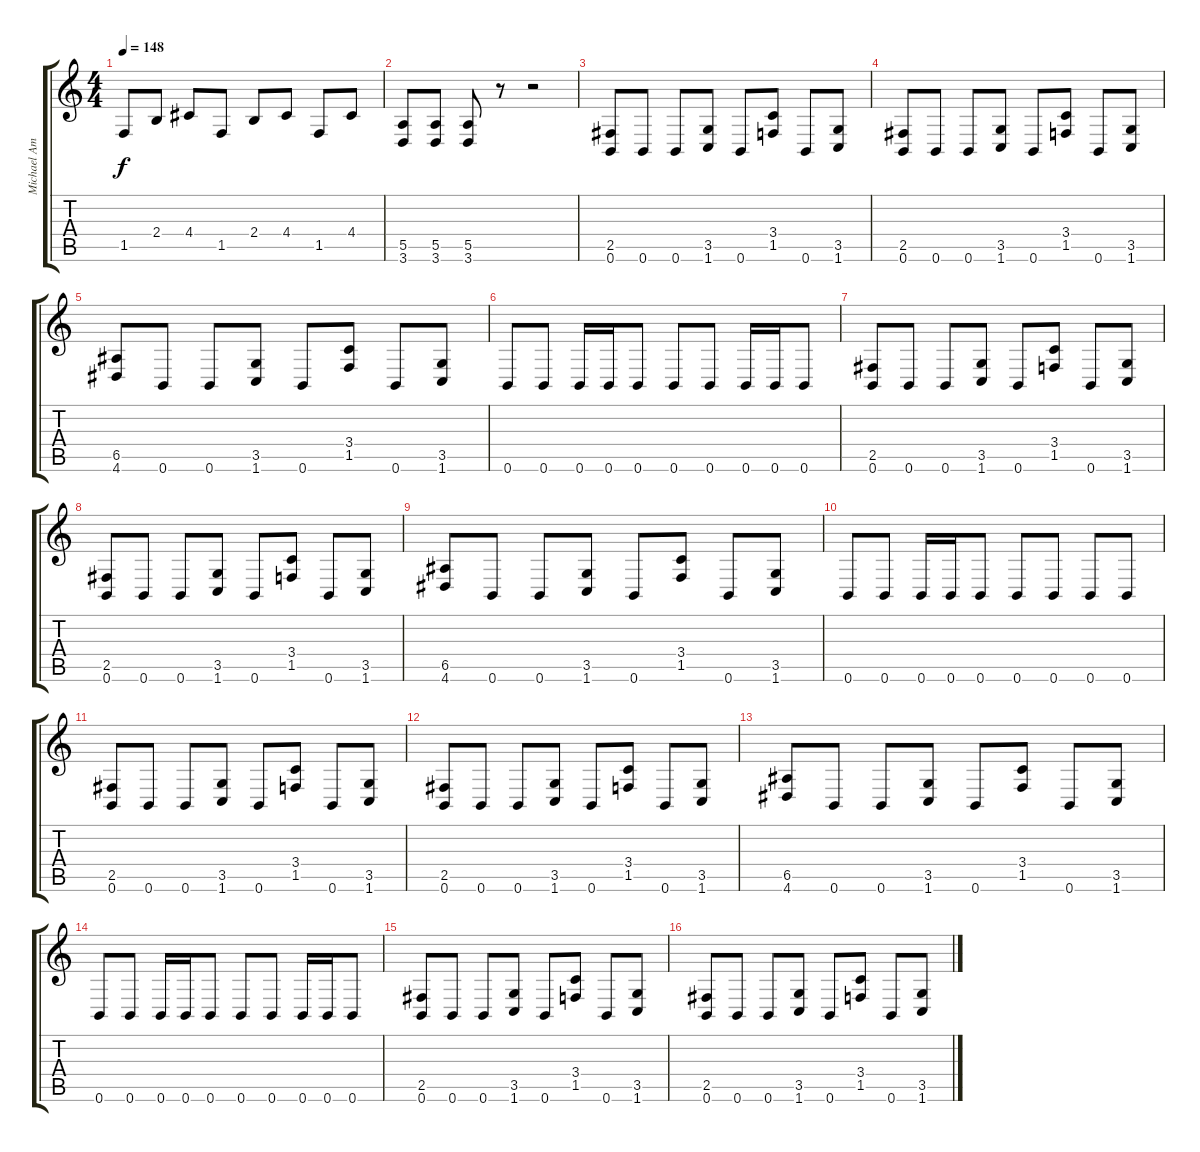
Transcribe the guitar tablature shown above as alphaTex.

\track ("Michael Amott" "Michael Am") {instrument distortionguitar}
\staff {score tabs}
\tuning (B3 Gb3 D3 A2 E2 B1) {hide}
\ts (4 4)
\tempo 148
\clef g2
\ks c
1.5.8{dy f} 2.4.8 4.4.8 1.5.8 2.4.8 4.4.8 1.5.8 4.4.8 |
(5.5 3.6).8 (5.5 3.6).8 (5.5 3.6).8 r.8 r.2 |
(2.5 0.6).8 0.6.8 0.6.8 (3.5 1.6).8 0.6.8 (3.4 1.5).8 0.6.8 (3.5 1.6).8 |
(2.5 0.6).8 0.6.8 0.6.8 (3.5 1.6).8 0.6.8 (3.4 1.5).8 0.6.8 (3.5 1.6).8 |
(6.5 4.6).8 0.6.8 0.6.8 (3.5 1.6).8 0.6.8 (3.4 1.5).8 0.6.8 (3.5 1.6).8 |
0.6.8 0.6.8 0.6.16 0.6.16 0.6.8 0.6.8 0.6.8 0.6.16 0.6.16 0.6.8 |
(2.5 0.6).8 0.6.8 0.6.8 (3.5 1.6).8 0.6.8 (3.4 1.5).8 0.6.8 (3.5 1.6).8 |
(2.5 0.6).8 0.6.8 0.6.8 (3.5 1.6).8 0.6.8 (3.4 1.5).8 0.6.8 (3.5 1.6).8 |
(6.5 4.6).8 0.6.8 0.6.8 (3.5 1.6).8 0.6.8 (3.4 1.5).8 0.6.8 (3.5 1.6).8 |
0.6.8 0.6.8 0.6.16 0.6.16 0.6.8 0.6.8 0.6.8 0.6.8 0.6.8 |
(2.5 0.6).8 0.6.8 0.6.8 (3.5 1.6).8 0.6.8 (3.4 1.5).8 0.6.8 (3.5 1.6).8 |
(2.5 0.6).8 0.6.8 0.6.8 (3.5 1.6).8 0.6.8 (3.4 1.5).8 0.6.8 (3.5 1.6).8 |
(6.5 4.6).8 0.6.8 0.6.8 (3.5 1.6).8 0.6.8 (3.4 1.5).8 0.6.8 (3.5 1.6).8 |
0.6.8 0.6.8 0.6.16 0.6.16 0.6.8 0.6.8 0.6.8 0.6.16 0.6.16 0.6.8 |
(2.5 0.6).8 0.6.8 0.6.8 (3.5 1.6).8 0.6.8 (3.4 1.5).8 0.6.8 (3.5 1.6).8 |
(2.5 0.6).8 0.6.8 0.6.8 (3.5 1.6).8 0.6.8 (3.4 1.5).8 0.6.8 (3.5 1.6).8
